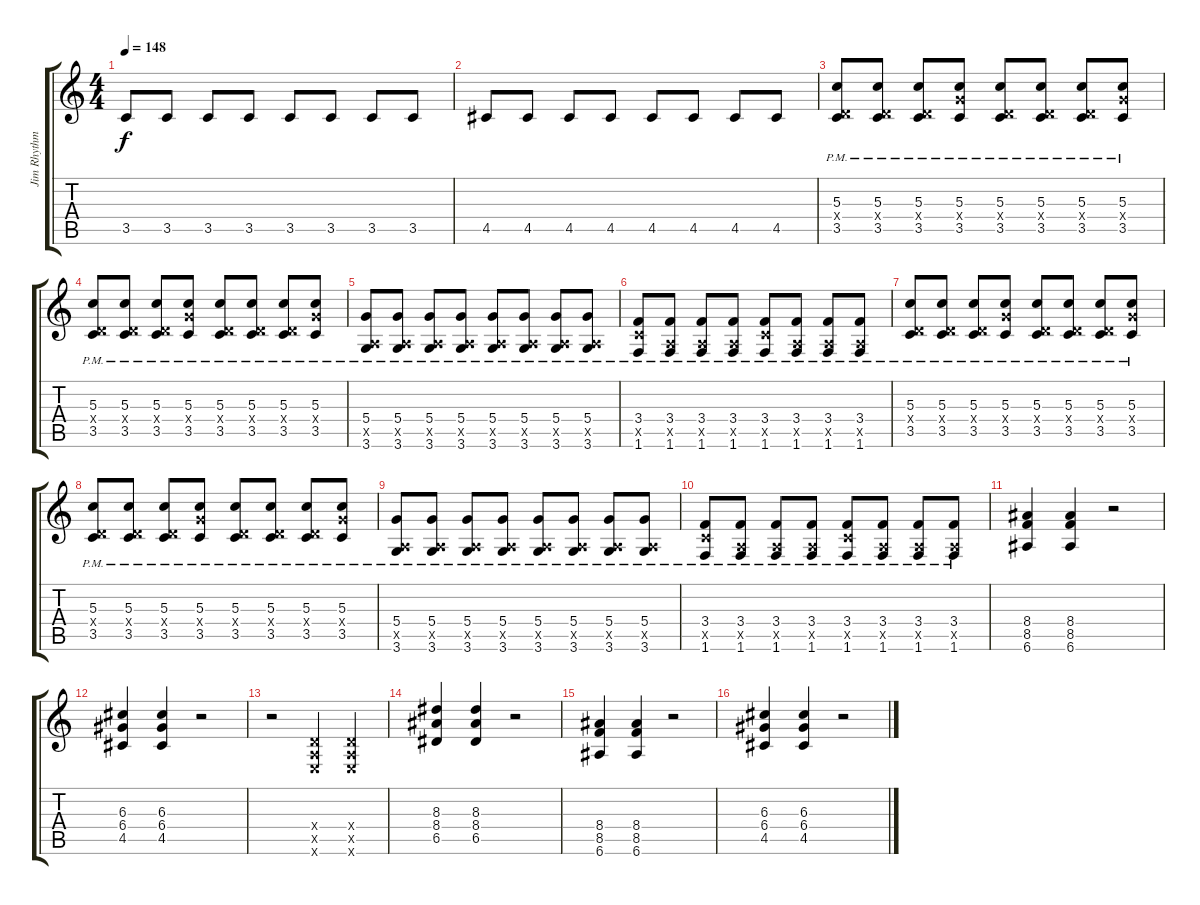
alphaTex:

\track ("Jim Rhythm 1" "Jim Rhythm") {instrument distortionguitar}
\staff {score tabs}
\tuning (E4 B3 G3 D3 A2 E2) {hide}
\ts (4 4)
\tempo 148
\clef g2
\ks c
3.5.8{dy f} 3.5.8 3.5.8 3.5.8 3.5.8 3.5.8 3.5.8 3.5.8 |
4.5.8 4.5.8 4.5.8 4.5.8 4.5.8 4.5.8 4.5.8 4.5.8 |
(5.3{pm} 0.4{x} 3.5{pm}).8{volume 16} (5.3{pm} 0.4{x} 3.5{pm}).8 (5.3{pm} 0.4{x} 3.5{pm}).8 (5.3{pm} 5.4{x} 3.5{pm}).8 (5.3{pm} 0.4{x} 3.5{pm}).8 (5.3{pm} 0.4{x} 3.5{pm}).8 (5.3{pm} 0.4{x} 3.5{pm}).8 (5.3{pm} 5.4{x} 3.5{pm}).8 |
(5.3{pm} 0.4{x} 3.5{pm}).8 (5.3{pm} 0.4{x} 3.5{pm}).8 (5.3{pm} 0.4{x} 3.5{pm}).8 (5.3{pm} 5.4{x} 3.5{pm}).8 (5.3{pm} 0.4{x} 3.5{pm}).8 (5.3{pm} 0.4{x} 3.5{pm}).8 (5.3{pm} 0.4{x} 3.5{pm}).8 (5.3{pm} 5.4{x} 3.5{pm}).8 |
(5.4{pm} 0.5{x} 3.6{pm}).8 (5.4{pm} 0.5{x} 3.6{pm}).8 (5.4{pm} 0.5{x} 3.6{pm}).8 (5.4{pm} 0.5{x} 3.6{pm}).8 (5.4{pm} 0.5{x} 3.6{pm}).8 (5.4{pm} 0.5{x} 3.6{pm}).8 (5.4{pm} 0.5{x} 3.6{pm}).8 (5.4{pm} 0.5{x} 3.6{pm}).8 |
(3.4{pm} 3.5{x} 1.6{pm}).8 (3.4{pm} 0.5{x} 1.6{pm}).8 (3.4{pm} 0.5{x} 1.6{pm}).8 (3.4{pm} 0.5{x} 1.6{pm}).8 (3.4{pm} 3.5{x} 1.6{pm}).8 (3.4{pm} 0.5{x} 1.6{pm}).8 (3.4{pm} 0.5{x} 1.6{pm}).8 (3.4{pm} 0.5{x} 1.6{pm}).8 |
(5.3{pm} 0.4{x} 3.5{pm}).8 (5.3{pm} 0.4{x} 3.5{pm}).8 (5.3{pm} 0.4{x} 3.5{pm}).8 (5.3{pm} 5.4{x} 3.5{pm}).8 (5.3{pm} 0.4{x} 3.5{pm}).8 (5.3{pm} 0.4{x} 3.5{pm}).8 (5.3{pm} 0.4{x} 3.5{pm}).8 (5.3{pm} 5.4{x} 3.5{pm}).8 |
(5.3{pm} 0.4{x} 3.5{pm}).8 (5.3{pm} 0.4{x} 3.5{pm}).8 (5.3{pm} 0.4{x} 3.5{pm}).8 (5.3{pm} 5.4{x} 3.5{pm}).8 (5.3{pm} 0.4{x} 3.5{pm}).8 (5.3{pm} 0.4{x} 3.5{pm}).8 (5.3{pm} 0.4{x} 3.5{pm}).8 (5.3{pm} 5.4{x} 3.5{pm}).8 |
(5.4{pm} 0.5{x} 3.6{pm}).8 (5.4{pm} 0.5{x} 3.6{pm}).8 (5.4{pm} 0.5{x} 3.6{pm}).8 (5.4{pm} 0.5{x} 3.6{pm}).8 (5.4{pm} 0.5{x} 3.6{pm}).8 (5.4{pm} 0.5{x} 3.6{pm}).8 (5.4{pm} 0.5{x} 3.6{pm}).8 (5.4{pm} 0.5{x} 3.6{pm}).8 |
(3.4{pm} 3.5{x} 1.6{pm}).8 (3.4{pm} 0.5{x} 1.6{pm}).8 (3.4{pm} 0.5{x} 1.6{pm}).8 (3.4{pm} 0.5{x} 1.6{pm}).8 (3.4{pm} 3.5{x} 1.6{pm}).8 (3.4{pm} 0.5{x} 1.6{pm}).8 (3.4{pm} 0.5{x} 1.6{pm}).8 (3.4{pm} 0.5{x} 1.6{pm}).8 |
(8.4 8.5 6.6).4 (8.4 8.5 6.6).4 r.2 |
(6.3 6.4 4.5).4 (6.3 6.4 4.5).4 r.2 |
r.2 (0.4{x} 0.5{x} 0.6{x}).4 (0.4{x} 0.5{x} 0.6{x}).4 |
(8.3 8.4 6.5).4{volume 13} (8.3 8.4 6.5).4 r.2 |
(8.4 8.5 6.6).4 (8.4 8.5 6.6).4 r.2 |
(6.3 6.4 4.5).4 (6.3 6.4 4.5).4 r.2
